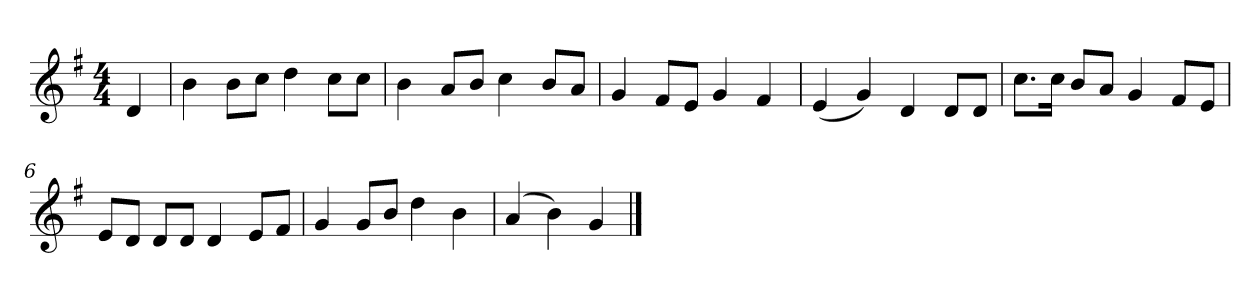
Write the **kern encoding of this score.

**kern
*part1
*staff1
*k[f#]
*M4/4
*MM120
=
4d
=1
4b
8bL
8ccJ
4dd
8ccL
8ccJ
=2
4b
8aL
8bJ
4cc
8bL
8aJ
=3
4g
8f#L
8eJ
4g
4f#
=4
(4e
4g)
4d
8dL
8dJ
=5
8.ccL
16ccJk
8bL
8aJ
4g
8f#L
8eJ
=6
8eL
8dJ
8dL
8dJ
4d
8eL
8f#J
=7
4g
8gL
8bJ
4dd
4b
=8
(4a
4b)
4g
==
*-
